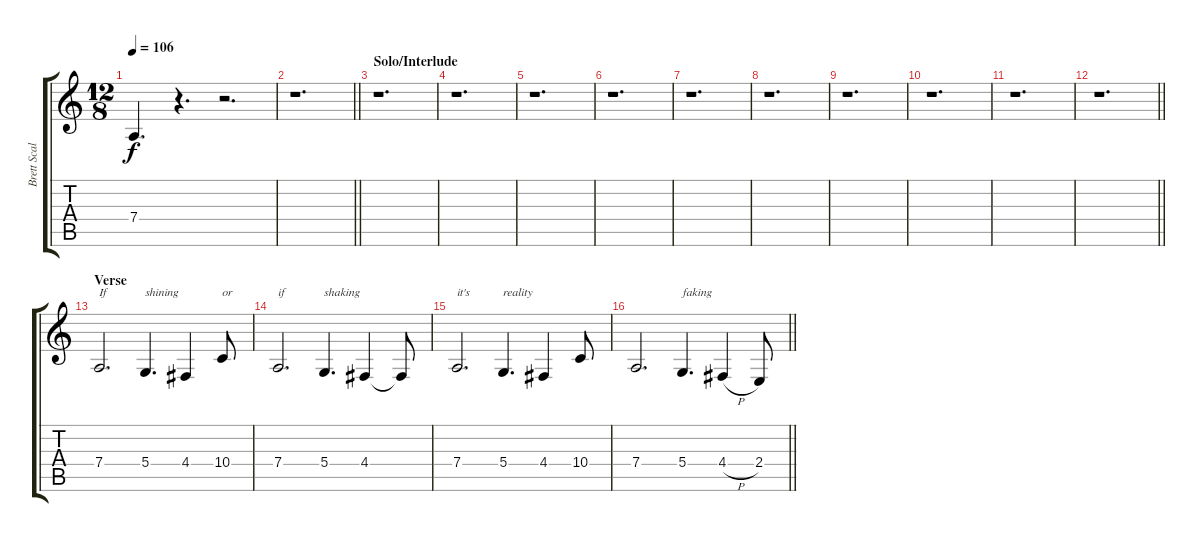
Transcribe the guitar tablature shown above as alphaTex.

\track ("Brett Scallions (Vocals)" "Brett Scal") {instrument violin}
\staff {score tabs}
\tuning (E4 B3 G3 D3 A2 E2) {hide}
\ts (12 8)
\tempo 106
\clef g2
\ks c
7.4.4{d dy f} r.4{d} r.2{d} |
\barLineRight lightlight
r.1{d} |
\section ("" "Solo/Interlude")
r.1{d} |
r.1{d} |
r.1{d} |
r.1{d} |
r.1{d} |
r.1{d} |
r.1{d} |
r.1{d} |
r.1{d} |
\barLineRight lightlight
r.1{d} |
\section ("" "Verse")
7.4.2{d txt "If"} 5.4.4{d txt "shining"} 4.4.4 10.4.8{txt "or"} |
7.4.2{d txt "if"} 5.4.4{d txt "shaking"} 4.4.4 4.4{t}.8 |
7.4.2{d txt "it's"} 5.4.4{d txt "reality"} 4.4.4 10.4.8 |
\barLineRight lightlight
7.4.2{d} 5.4.4{d txt "faking"} 4.4{h}.4 2.4.8
